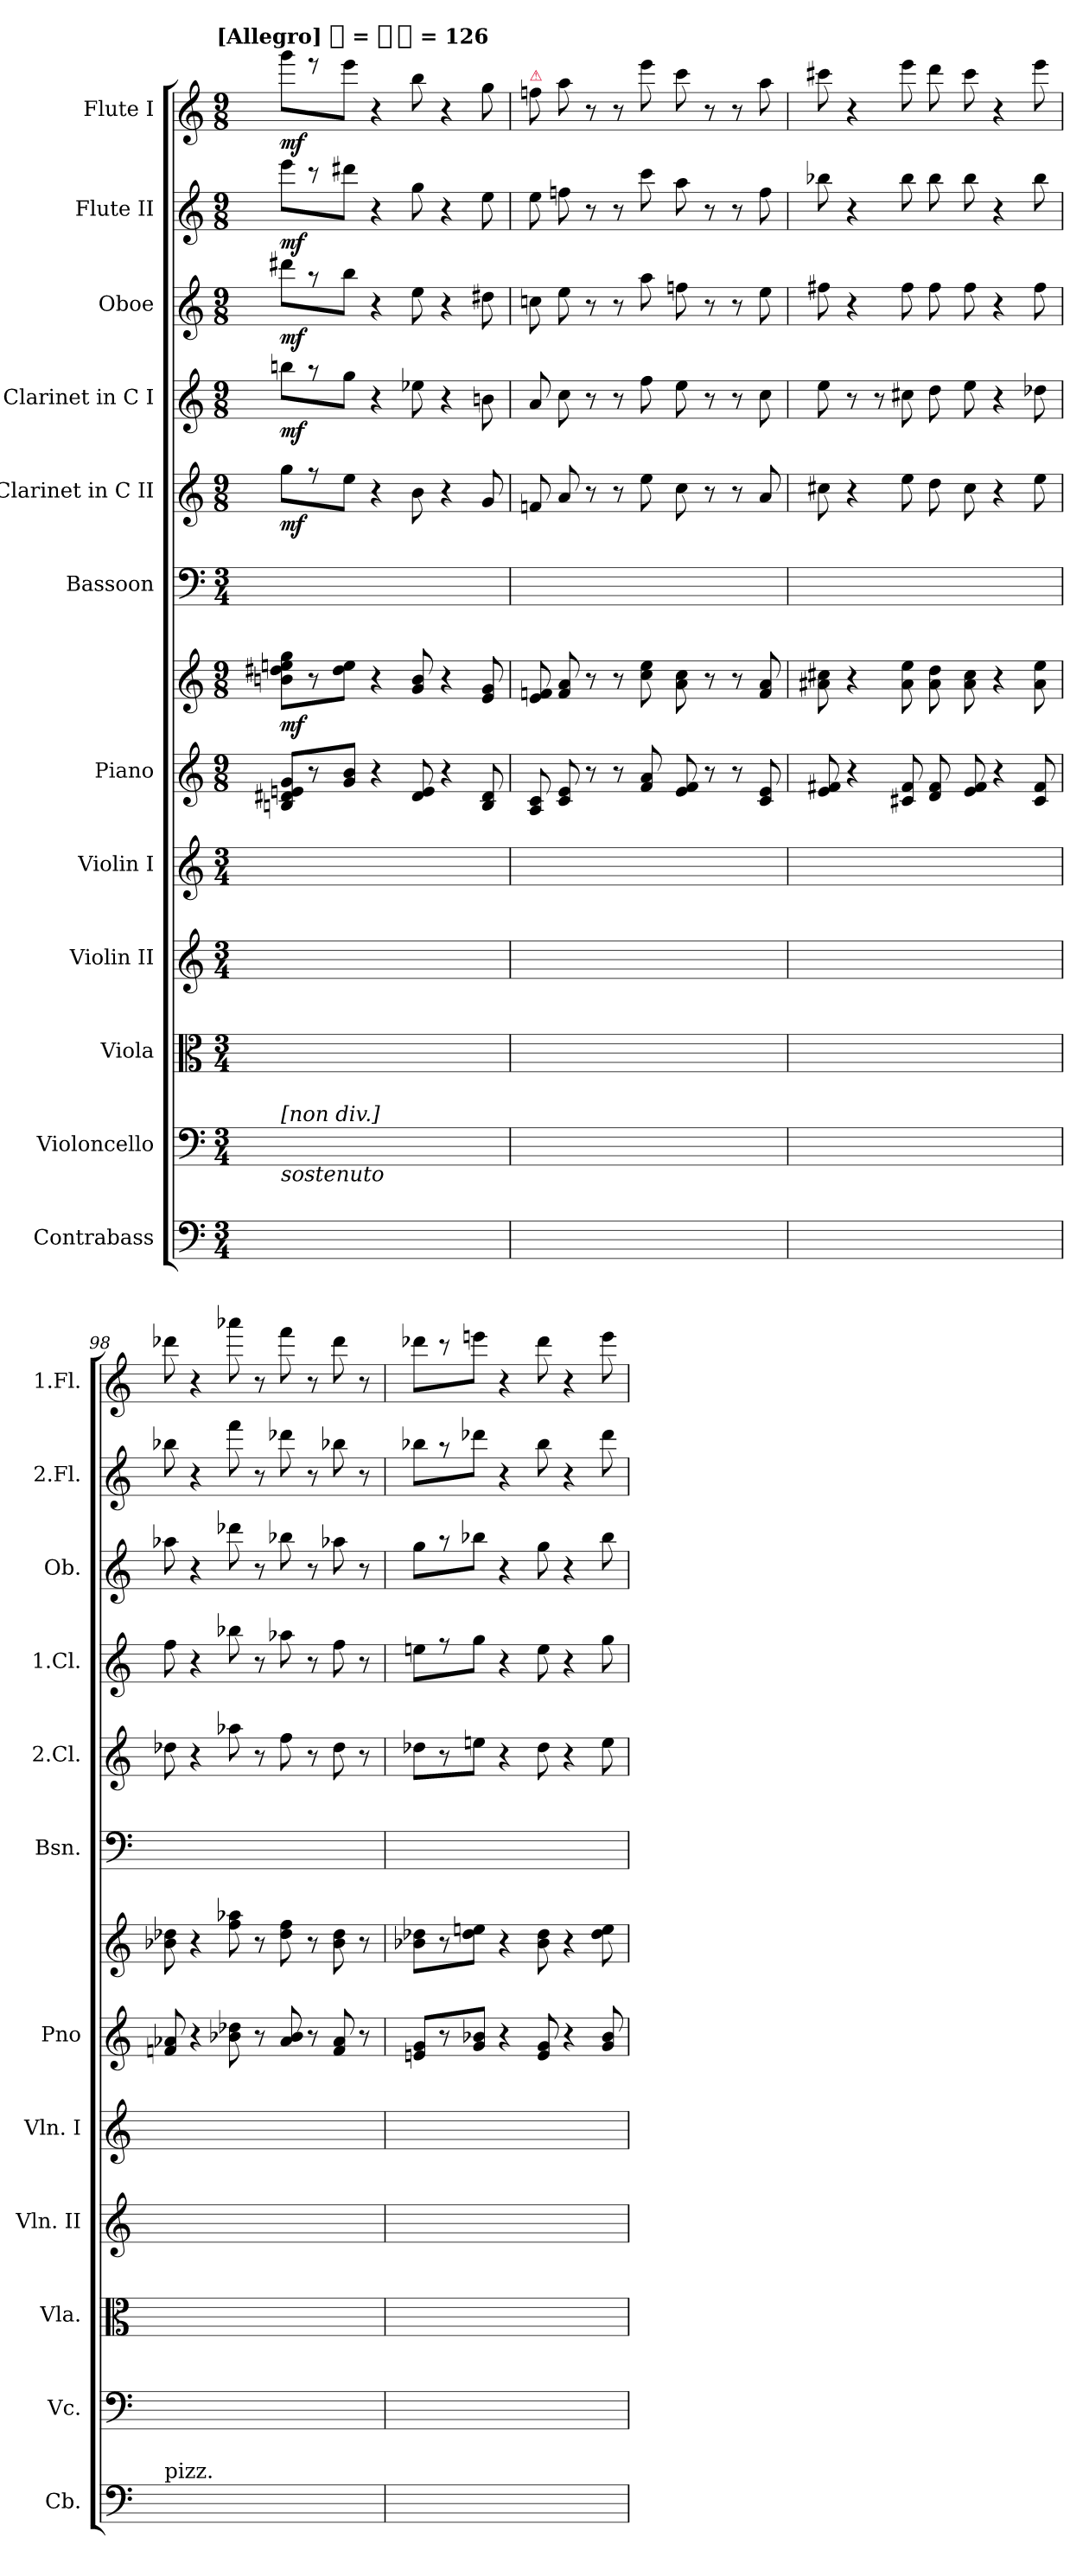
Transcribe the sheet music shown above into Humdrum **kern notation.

**kern	**kern	**kern	**kern	**kern	**kern	**kern	**dynam	**kern	**kern	**dynam	**kern	**dynam	**kern	**dynam	**kern	**dynam	**kern	**dynam
*part12	*part11	*part10	*part9	*part8	*part7	*part7	*part7	*part6	*part5	*part5	*part4	*part4	*part3	*part3	*part2	*part2	*part1	*part1
*staff13	*staff12	*staff11	*staff10	*staff9	*staff8	*staff7	*staff7/8	*staff6	*staff5	*staff5	*staff4	*staff4	*staff3	*staff3	*staff2	*staff2	*staff1	*staff1
*I"Contrabass	*I"Violoncello	*I"Viola	*I"Violin II	*I"Violin I	*I"Piano	*	*	*I"Bassoon	*I"Clarinet in C II	*	*I"Clarinet in C I	*	*I"Oboe	*	*I"Flute II	*	*I"Flute I	*
*I'Cb.	*I'Vc.	*I'Vla.	*I'Vln. II	*I'Vln. I	*I'Pno	*	*	*I'Bsn.	*I'2.Cl.	*	*I'1.Cl.	*	*I'Ob.	*	*I'2.Fl.	*	*I'1.Fl.	*
*clefF4	*clefF4	*clefC3	*clefG2	*clefG2	*clefG2	*clefG2	*	*clefF4	*clefG2	*	*clefG2	*	*clefG2	*	*clefG2	*	*clefG2	*
*ITrd7c12	*	*	*	*	*	*	*	*	*	*	*	*	*	*	*	*	*	*
*k[]	*k[]	*k[]	*k[]	*k[]	*k[]	*k[]	*	*k[]	*k[]	*	*k[]	*	*k[]	*	*k[]	*	*k[]	*
!!LO:TX:omd:t=[Allegro] [quarter] = [quarter-dot] = 126
*M3/4	*M3/4	*M3/4	*M3/4	*M3/4	*M9/8	*M9/8	*	*M3/4	*M9/8	*	*M9/8	*	*M9/8	*	*M9/8	*	*M9/8	*
*MM189	*MM189	*MM189	*MM189	*MM189	*MM189	*MM189	*	*MM189	*MM189	*	*MM189	*	*MM189	*	*MM189	*	*MM189	*
*	*	*	*	*	*Xtuplet	*Xtuplet	*	*	*Xtuplet	*	*Xtuplet	*	*Xtuplet	*	*Xtuplet	*	*Xtuplet	*
=	=	=	=	=	=	=	=	=	=	=	=	=	=	=	=	=	=	=
!	!LO:TX:b:i:t=sostenuto	!	!	!	!	!	!	!	!	!	!	!	!	!	!	!	!	!
!	!LO:TX:a:t=[non div.]	!	!	!	!	!	!	!	!	!	!	!	!	!	!	!	!	!
4ryy	2.ryy	8ryy	8ryy	8ryy	12Bn 12d#X 12en 12gL	12bn 12dd#X 12een 12ggL	mf	2.ryy	12ggL	mf	12bbnL	mf	12ddd#XL	mf	12eeeL	mf	12gggL	mf
.	.	.	.	.	12r	12r	.	.	12r	.	12r	.	12r	.	12r	.	12r	.
.	.	8ryy	8ryy	8ryy	.	.	.	.	.	.	.	.	.	.	.	.	.	.
.	.	.	.	.	12g 12bJ	12dd# 12eeJ	.	.	12eeJ	.	12ggJ	.	12bbJ	.	12ddd#XJ	.	12eeeJ	.
4ryy	.	4ryy	4ryy	4ryy	6r	6r	.	.	6r	.	6r	.	6r	.	6r	.	6r	.
.	.	.	.	.	12d# 12e	12g 12b	.	.	12b	.	12ee-X	.	12ee	.	12gg	.	12bb	.
4ryy	.	4ryy	4ryy	4ryy	6r	6r	.	.	6r	.	6r	.	6r	.	6r	.	6r	.
.	.	.	.	.	12B 12d#	12e 12g	.	.	12g	.	12bn	.	12dd#X	.	12ee	.	12gg	.
=96	=96	=96	=96	=96	=96	=96	=96	=96	=96	=96	=96	=96	=96	=96	=96	=96	=96	=96
!	!	!	!	!	!	!	!	!	!	!	!	!	!	!	!	!	!LO:TX:a:color=crimson:t=⚠	!
4.ryy	2ryy	2.ryy	2.ryy	2.ryy	12A 12c	12e 12fn	.	2.ryy	12fn	.	12a	.	12ccn	.	12ee	.	12ffn	.
.	.	.	.	.	12c 12e	12f 12a	.	.	12a	.	12cc	.	12ee	.	12ffn	.	12aa	.
.	.	.	.	.	12r	12r	.	.	12r	.	12r	.	12r	.	12r	.	12r	.
.	.	.	.	.	12r	12r	.	.	12r	.	12r	.	12r	.	12r	.	12r	.
.	.	.	.	.	12f 12a	12cc 12ee	.	.	12ee	.	12ff	.	12aa	.	12ccc	.	12eee	.
8ryy	.	.	.	.	.	.	.	.	.	.	.	.	.	.	.	.	.	.
.	.	.	.	.	12e 12f	12a 12cc	.	.	12cc	.	12ee	.	12ffn	.	12aa	.	12ccc	.
4ryy	4ryy	.	.	.	12r	12r	.	.	12r	.	12r	.	12r	.	12r	.	12r	.
.	.	.	.	.	12r	12r	.	.	12r	.	12r	.	12r	.	12r	.	12r	.
.	.	.	.	.	12c 12e	12f 12a	.	.	12a	.	12cc	.	12ee	.	12ff	.	12aa	.
=97	=97	=97	=97	=97	=97	=97	=97	=97	=97	=97	=97	=97	=97	=97	=97	=97	=97	=97
2.ryy	4.ryy	2.ryy	2.ryy	2.ryy	12e 12f#X	12a#X 12cc#X	.	2.ryy	12cc#X	.	12ee	.	12ff#X	.	12bb-X	.	12ccc#X	.
.	.	.	.	.	6r	6r	.	.	6r	.	12r	.	6r	.	6r	.	6r	.
.	.	.	.	.	.	.	.	.	.	.	12r	.	.	.	.	.	.	.
.	.	.	.	.	12c#X 12f#	12a# 12ee	.	.	12ee	.	12cc#X	.	12ff#	.	12bb-	.	12eee	.
.	.	.	.	.	12d 12f#	12a# 12dd	.	.	12dd	.	12dd	.	12ff#	.	12bb-	.	12ddd	.
.	8ryy	.	.	.	.	.	.	.	.	.	.	.	.	.	.	.	.	.
.	.	.	.	.	12e 12f#	12a# 12cc#	.	.	12cc#	.	12ee	.	12ff#	.	12bb-	.	12ccc#	.
.	4ryy	.	.	.	6r	6r	.	.	6r	.	6r	.	6r	.	6r	.	6r	.
.	.	.	.	.	12c# 12f#	12a# 12ee	.	.	12ee	.	12dd-X	.	12ff#	.	12bb-	.	12eee	.
=98	=98	=98	=98	=98	=98	=98	=98	=98	=98	=98	=98	=98	=98	=98	=98	=98	=98	=98
!LO:TX:a:t=pizz.	!	!	!	!	!	!	!	!	!	!	!	!	!	!	!	!	!	!
4ryy	4ryy	2.ryy	2.ryy	2.ryy	12fn 12a-X	12b-X 12dd-X	.	2ryy	12dd-X	.	12ff	.	12aa-X	.	12bb-X	.	12ddd-X	.
.	.	.	.	.	6r	6r	.	.	6r	.	6r	.	6r	.	6r	.	6r	.
4ryy	2ryy	.	.	.	12b-X 12dd-X	12ff 12aa-X	.	.	12aa-X	.	12bb-X	.	12ddd-X	.	12fff	.	12aaa-X	.
.	.	.	.	.	12r	12r	.	.	12r	.	12r	.	12r	.	12r	.	12r	.
.	.	.	.	.	12a- 12b-	12dd- 12ff	.	.	12ff	.	12aa-X	.	12bb-X	.	12ddd-X	.	12fff	.
4ryy	.	.	.	.	12r	12r	.	4ryy	12r	.	12r	.	12r	.	12r	.	12r	.
.	.	.	.	.	12f 12a-	12b- 12dd-	.	.	12dd-	.	12ff	.	12aa-X	.	12bb-X	.	12ddd-	.
.	.	.	.	.	12r	12r	.	.	12r	.	12r	.	12r	.	12r	.	12r	.
=99	=99	=99	=99	=99	=99	=99	=99	=99	=99	=99	=99	=99	=99	=99	=99	=99	=99	=99
2.ryy	4ryy	2.ryy	2.ryy	2.ryy	12en 12gL	12b-X 12dd-XL	.	2.ryy	12dd-XL	.	12eenL	.	12ggL	.	12bb-XL	.	12ddd-XL	.
.	.	.	.	.	12r	12r	.	.	12r	.	12r	.	12r	.	12r	.	12r	.
.	.	.	.	.	12g 12b-XJ	12dd- 12eenJ	.	.	12eenJ	.	12ggJ	.	12bb-XJ	.	12ddd-XJ	.	12eeenJ	.
.	4ryy	.	.	.	6r	6r	.	.	6r	.	6r	.	6r	.	6r	.	6r	.
.	.	.	.	.	12e 12g	12b- 12dd-	.	.	12dd-	.	12ee	.	12gg	.	12bb-	.	12ddd-	.
.	4ryy	.	.	.	6r	6r	.	.	6r	.	6r	.	6r	.	6r	.	6r	.
.	.	.	.	.	12g 12b-	12dd- 12ee	.	.	12ee	.	12gg	.	12bb-	.	12ddd-	.	12eee	.
=	=	=	=	=	=	=	=	=	=	=	=	=	=	=	=	=	=	=
*-	*-	*-	*-	*-	*-	*-	*-	*-	*-	*-	*-	*-	*-	*-	*-	*-	*-	*-
